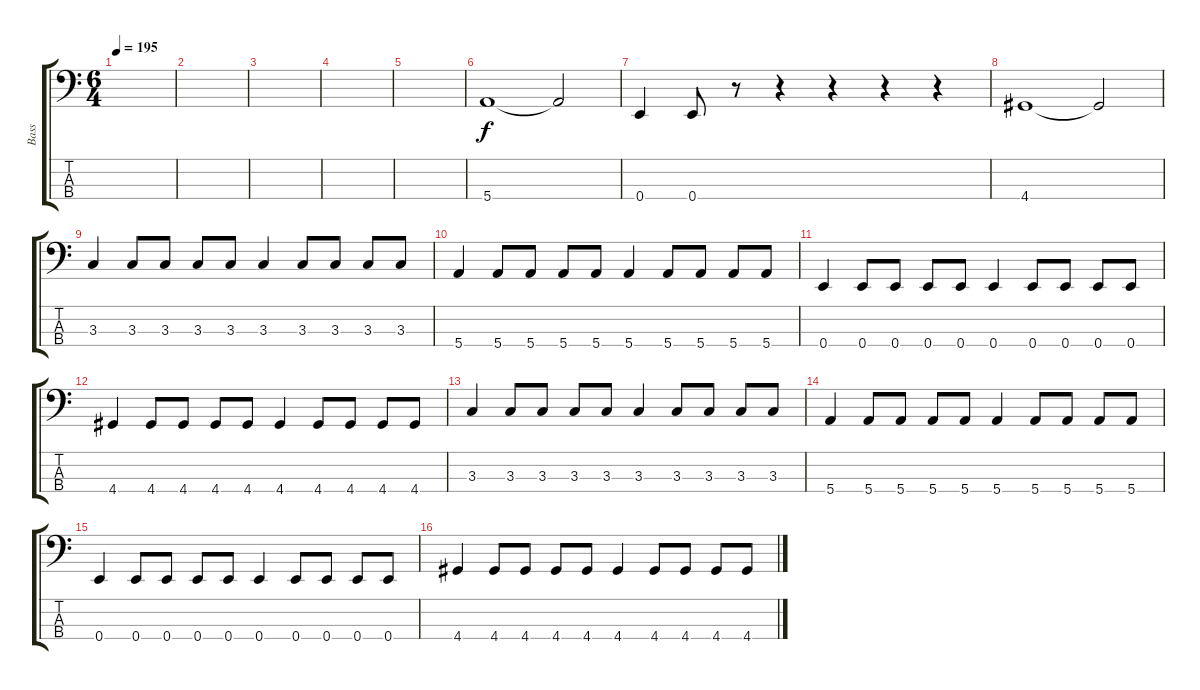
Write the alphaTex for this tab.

\track ("Bass" "Bass") {instrument electricbassfinger}
\staff {score tabs}
\tuning (G2 D2 A1 E1) {hide}
\ts (6 4)
\tempo 195
\clef f4
\ks c
|
|
|
|
|
5.4.1 5.4{t}.2 |
0.4.4 0.4.8 r.8 r.4 r.4 r.4 r.4 |
4.4.1 4.4{t}.2 |
3.3.4 3.3.8 3.3.8 3.3.8 3.3.8 3.3.4 3.3.8 3.3.8 3.3.8 3.3.8 |
5.4.4 5.4.8 5.4.8 5.4.8 5.4.8 5.4.4 5.4.8 5.4.8 5.4.8 5.4.8 |
0.4.4 0.4.8 0.4.8 0.4.8 0.4.8 0.4.4 0.4.8 0.4.8 0.4.8 0.4.8 |
4.4.4 4.4.8 4.4.8 4.4.8 4.4.8 4.4.4 4.4.8 4.4.8 4.4.8 4.4.8 |
3.3.4 3.3.8 3.3.8 3.3.8 3.3.8 3.3.4 3.3.8 3.3.8 3.3.8 3.3.8 |
5.4.4 5.4.8 5.4.8 5.4.8 5.4.8 5.4.4 5.4.8 5.4.8 5.4.8 5.4.8 |
0.4.4 0.4.8 0.4.8 0.4.8 0.4.8 0.4.4 0.4.8 0.4.8 0.4.8 0.4.8 |
4.4.4 4.4.8 4.4.8 4.4.8 4.4.8 4.4.4 4.4.8 4.4.8 4.4.8 4.4.8
